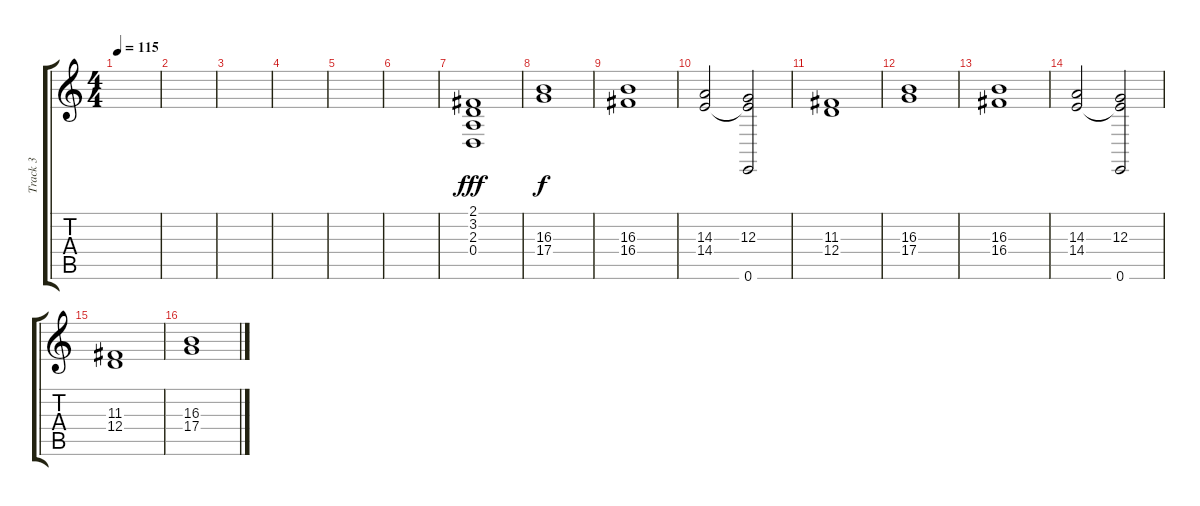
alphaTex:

\track ("Track 3" "Track 3") {instrument acousticgrandpiano}
\staff {score tabs}
\tuning (E4 B3 G3 D3 A2 E2) {hide}
\ts (4 4)
\tempo 115
\clef g2
\ks c
|
|
|
|
|
|
(2.1 3.2 2.3 0.4).1{dy fff} |
(16.3 17.4).1{dy f} |
(16.3 16.4).1 |
(14.3 14.4).2 (12.3 14.4{t} 0.6).2 |
(11.3 12.4).1 |
(16.3 17.4).1 |
(16.3 16.4).1 |
(14.3 14.4).2 (12.3 14.4{t} 0.6).2 |
(11.3 12.4).1 |
(16.3 17.4).1
